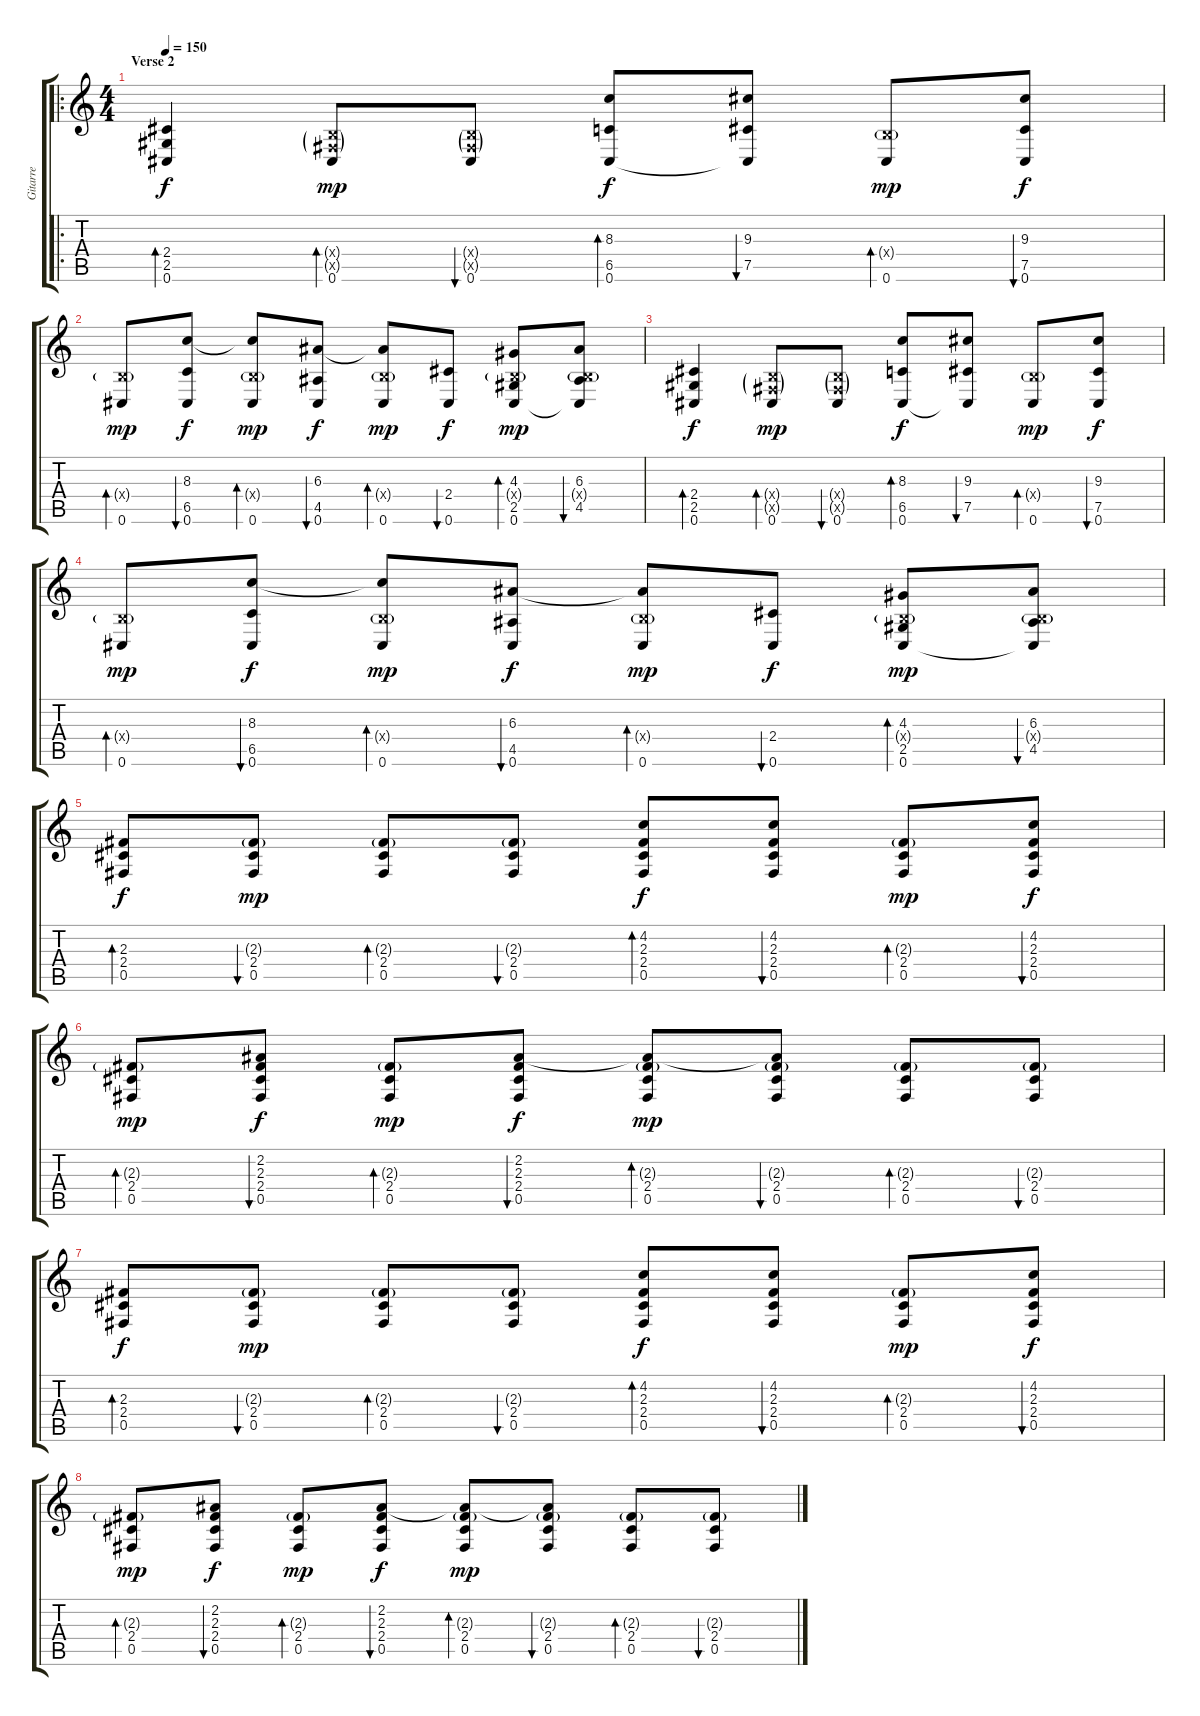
\track ("Gitarre" "Gitarre") {instrument acousticguitarsteel}
\staff {score tabs}
\tuning (Db4 Ab3 E3 B2 Gb2 Db2) {hide}
\ro
\ts (4 4)
\section ("" "Verse 2")
\tempo 150
\clef g2
\ks c
(2.4 2.5 0.6).4{bd 60 dy f} (0.4{g x} 0.5{g x} 0.6).8{bd 60 dy mp} (0.4{g x} 0.5{g x} 0.6).8{bu 60} (8.3 6.5 0.6).8{bd 60 dy f} (9.3 7.5 0.6{t}).8{bu 60} (0.4{g x} 0.6).8{bd 60 dy mp} (9.3 7.5 0.6).8{bu 60 dy f} |
(0.4{g x} 0.6).8{bd 60 dy mp} (8.3 6.5 0.6).8{bu 60 dy f} (8.3{t} 0.4{g x} 0.6).8{bd 60 dy mp} (6.3 4.5 0.6).8{bu 60 dy f} (6.3{t} 0.4{g x} 0.6).8{bd 60 dy mp} (2.4 0.6).8{bu 60 dy f} (4.3 0.4{g x} 2.5 0.6).8{bd 60 dy mp} (6.3 0.4{g x} 4.5 0.6{t}).8{bu 60} |
(2.4 2.5 0.6).4{bd 60 dy f} (0.4{g x} 0.5{g x} 0.6).8{bd 60 dy mp} (0.4{g x} 0.5{g x} 0.6).8{bu 60} (8.3 6.5 0.6).8{bd 60 dy f} (9.3 7.5 0.6{t}).8{bu 60} (0.4{g x} 0.6).8{bd 60 dy mp} (9.3 7.5 0.6).8{bu 60 dy f} |
(0.4{g x} 0.6).8{bd 60 dy mp} (8.3 6.5 0.6).8{bu 60 dy f} (8.3{t} 0.4{g x} 0.6).8{bd 60 dy mp} (6.3 4.5 0.6).8{bu 60 dy f} (6.3{t} 0.4{g x} 0.6).8{bd 60 dy mp} (2.4 0.6).8{bu 60 dy f} (4.3 0.4{g x} 2.5 0.6).8{bd 60 dy mp} (6.3 0.4{g x} 4.5 0.6{t}).8{bu 60} |
(2.3 2.4 0.5).8{bd 60 dy f} (2.3{g} 2.4 0.5).8{bu 60 dy mp} (2.3{g} 2.4 0.5).8{bd 60} (2.3{g} 2.4 0.5).8{bu 60} (4.2 2.3 2.4 0.5).8{bd 60 dy f} (4.2 2.3 2.4 0.5).8{bu 60} (2.3{g} 2.4 0.5).8{bd 60 dy mp} (4.2 2.3 2.4 0.5).8{bu 60 dy f} |
(2.3{g} 2.4 0.5).8{bd 60 dy mp} (2.2 2.3 2.4 0.5).8{bu 60 dy f} (2.3{g} 2.4 0.5).8{bd 60 dy mp} (2.2 2.3 2.4 0.5).8{bu 60 dy f} (2.2{t} 2.3{g} 2.4 0.5).8{bd 60 dy mp} (2.2{t} 2.3{g} 2.4 0.5).8{bu 60} (2.3{g} 2.4 0.5).8{bd 60} (2.3{g} 2.4 0.5).8{bu 60} |
(2.3 2.4 0.5).8{bd 60 dy f} (2.3{g} 2.4 0.5).8{bu 60 dy mp} (2.3{g} 2.4 0.5).8{bd 60} (2.3{g} 2.4 0.5).8{bu 60} (4.2 2.3 2.4 0.5).8{bd 60 dy f} (4.2 2.3 2.4 0.5).8{bu 60} (2.3{g} 2.4 0.5).8{bd 60 dy mp} (4.2 2.3 2.4 0.5).8{bu 60 dy f} |
(2.3{g} 2.4 0.5).8{bd 60 dy mp} (2.2 2.3 2.4 0.5).8{bu 60 dy f} (2.3{g} 2.4 0.5).8{bd 60 dy mp} (2.2 2.3 2.4 0.5).8{bu 60 dy f} (2.2{t} 2.3{g} 2.4 0.5).8{bd 60 dy mp} (2.2{t} 2.3{g} 2.4 0.5).8{bu 60} (2.3{g} 2.4 0.5).8{bd 60} (2.3{g} 2.4 0.5).8{bu 60}
